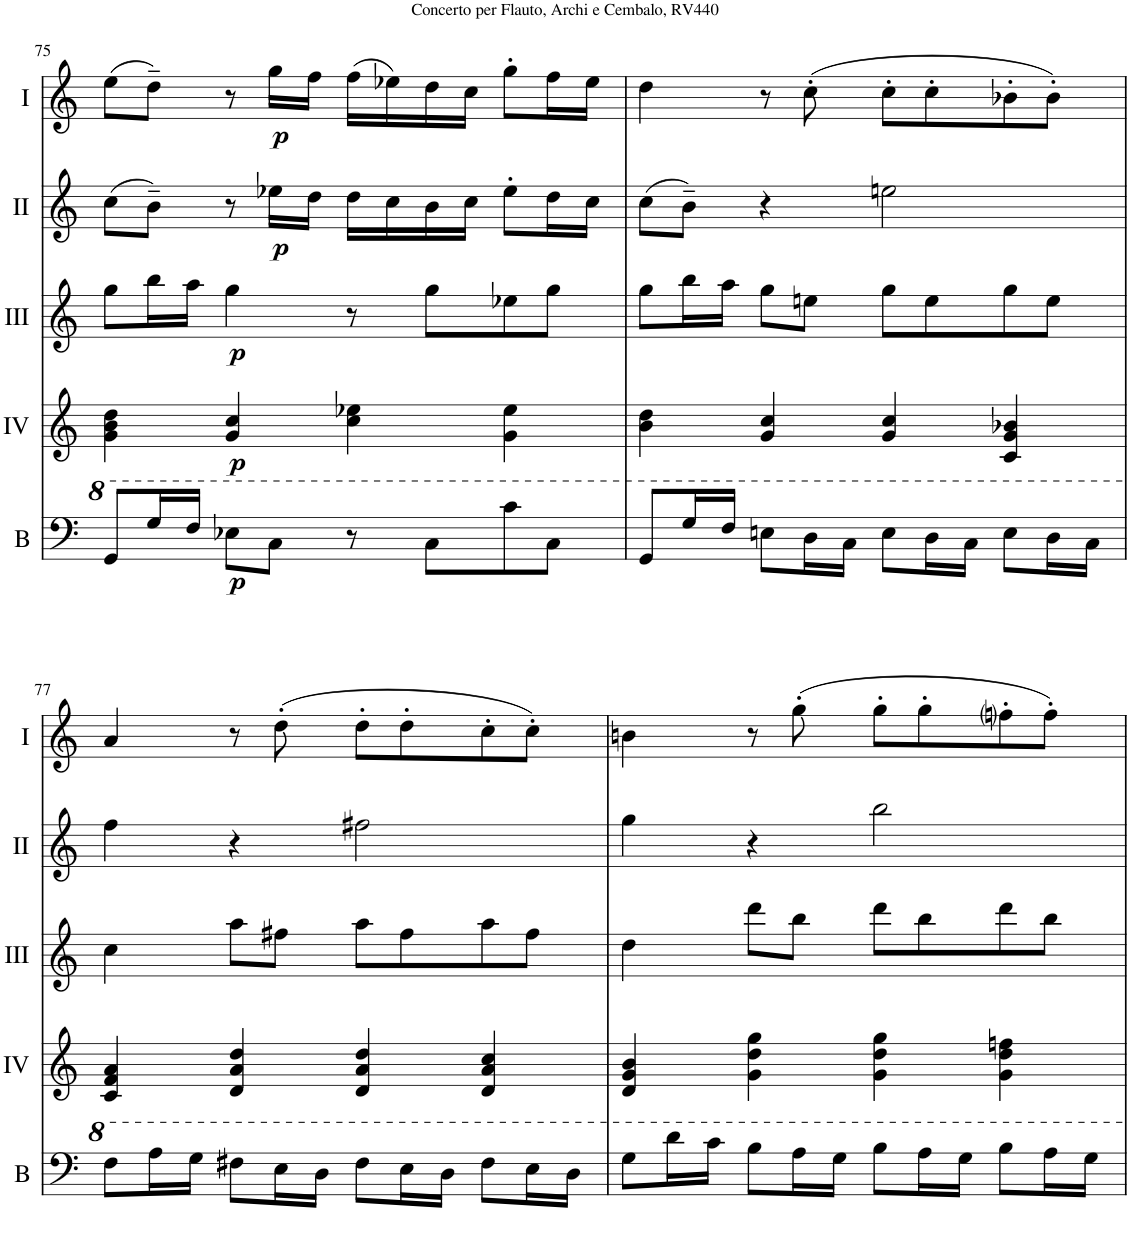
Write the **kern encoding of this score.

**kern	**dynam	**kern	**dynam	**kern	**dynam	**kern	**dynam	**kern	**dynam
*part5	*part5	*part4	*part4	*part3	*part3	*part2	*part2	*part1	*part1
*staff5	*staff5	*staff4	*staff4	*staff3	*staff3	*staff2	*staff2	*staff1	*staff1
*I"Basson	*	*I"Acc. 4	*	*I"Acc. 3	*	*I"Acc. 2	*	*I"Acc. 1	*
*I'B	*	*	*	*	*	*	*	*	*
!!LO:PB:g=z
*clefF4	*	*clefG2	*	*clefG2	*	*clefG2	*	*clefG2	*
*Trd7c12	*	*	*	*Trd7c12	*	*	*	*	*
*k[]	*	*k[]	*	*k[]	*	*k[]	*	*k[]	*
*M4/4	*	*M4/4	*	*M4/4	*	*M4/4	*	*M4/4	*
*met(c)	*	*met(c)	*	*met(c)	*	*met(c)	*	*met(c)	*
=75	=75	=75	=75	=75	=75	=75	=75	=75	=75
8G/L	.	4g\ 4b\ 4dd\	.	8gg\L	.	(8cc\L	.	(8ee\L	.
16g/L	.	.	.	16bb\L	.	8b~\J)	.	8dd~\J)	.
16f/JJ	.	.	.	16aa\JJ	.	.	.	.	.
!	!LO:DY:b	!	!LO:DY:b	!	!LO:DY:b	!	!	!	!
8e-X\L	p	4g/ 4cc/	p	4gg\	p	8r	.	8r	.
!	!	!	!	!	!	!	!LO:DY:b	!	!LO:DY:b
8c\J	.	.	.	.	.	16ee-X\LL	p	16gg\LL	p
.	.	.	.	.	.	16dd\JJ	.	16ff\JJ	.
8r	.	4cc\ 4ee-X\	.	8r	.	16dd\LL	.	(16ff\LL	.
.	.	.	.	.	.	16cc\	.	16ee-X\)	.
8c\L	.	.	.	8gg\L	.	16b\	.	16dd\	.
.	.	.	.	.	.	16cc\JJ	.	16cc\JJ	.
8cc\	.	4g\ 4ee-\	.	8ee-X\	.	8ee-'\L	.	8gg'\L	.
8c\J	.	.	.	8gg\J	.	16dd\L	.	16ff\L	.
.	.	.	.	.	.	16cc\JJ	.	16ee-\JJ	.
=76	=76	=76	=76	=76	=76	=76	=76	=76	=76
8G/L	.	4b\ 4dd\	.	8gg\L	.	(8cc\L	.	4dd\	.
16g/L	.	.	.	16bb\L	.	8b~\J)	.	.	.
16f/JJ	.	.	.	16aa\JJ	.	.	.	.	.
8en\L	.	4g/ 4cc/	.	8gg\L	.	4r	.	8r	.
16d\L	.	.	.	8een\J	.	.	.	(8cc'\	.
16c\JJ	.	.	.	.	.	.	.	.	.
8e\L	.	4g/ 4cc/	.	8gg\L	.	2een\	.	8cc'\L	.
16d\L	.	.	.	8ee\	.	.	.	8cc'\	.
16c\JJ	.	.	.	.	.	.	.	.	.
8e\L	.	4c/ 4g/ 4b-X/	.	8gg\	.	.	.	8b-X'\	.
16d\L	.	.	.	8ee\J	.	.	.	8b-'\J)	.
16c\JJ	.	.	.	.	.	.	.	.	.
!!LO:LB:g=z
=77	=77	=77	=77	=77	=77	=77	=77	=77	=77
8f\L	.	4c/ 4f/ 4a/	.	4cc\	.	4ff\	.	4a/	.
16a\L	.	.	.	.	.	.	.	.	.
16g\JJ	.	.	.	.	.	.	.	.	.
8f#X\L	.	4d/ 4a/ 4dd/	.	8aa\L	.	4r	.	8r	.
16e\L	.	.	.	8ff#X\J	.	.	.	(8dd'\	.
16d\JJ	.	.	.	.	.	.	.	.	.
8f#\L	.	4d/ 4a/ 4dd/	.	8aa\L	.	2ff#X\	.	8dd'\L	.
16e\L	.	.	.	8ff#\	.	.	.	8dd'\	.
16d\JJ	.	.	.	.	.	.	.	.	.
8f#\L	.	4d/ 4a/ 4cc/	.	8aa\	.	.	.	8cc'\	.
16e\L	.	.	.	8ff#\J	.	.	.	8cc'\J)	.
16d\JJ	.	.	.	.	.	.	.	.	.
=78	=78	=78	=78	=78	=78	=78	=78	=78	=78
8g\L	.	4d/ 4g/ 4b/	.	4dd\	.	4gg\	.	4bn\	.
16dd\L	.	.	.	.	.	.	.	.	.
16cc\JJ	.	.	.	.	.	.	.	.	.
8b\L	.	4g\ 4dd\ 4gg\	.	8ddd\L	.	4r	.	8r	.
16a\L	.	.	.	8bb\J	.	.	.	(8gg'\	.
16g\JJ	.	.	.	.	.	.	.	.	.
8b\L	.	4g\ 4dd\ 4gg\	.	8ddd\L	.	2bb\	.	8gg'\L	.
16a\L	.	.	.	8bb\	.	.	.	8gg'\	.
16g\JJ	.	.	.	.	.	.	.	.	.
8b\L	.	4g\ 4dd\ 4ffn\	.	8ddd\	.	.	.	8ffni'\	.
16a\L	.	.	.	8bb\J	.	.	.	8ff'\J)	.
16g\JJ	.	.	.	.	.	.	.	.	.
=	=	=	=	=	=	=	=	=	=
*-	*-	*-	*-	*-	*-	*-	*-	*-	*-
